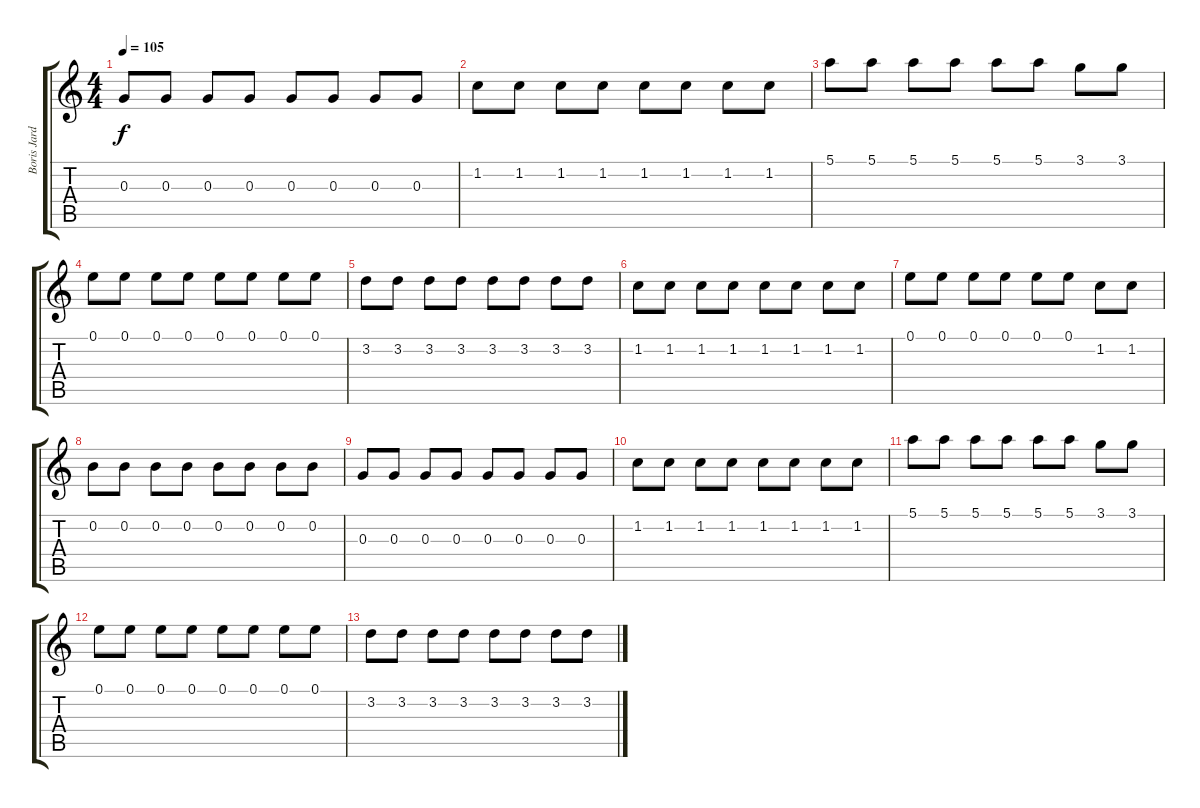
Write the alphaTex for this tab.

\track ("Boris Jardel (guitare solo)" "Boris Jard") {instrument distortionguitar}
\staff {score tabs}
\tuning (E4 B3 G3 D3 A2 E2) {hide}
\ts (4 4)
\tempo 105
\clef g2
\ks c
0.3.8{dy f} 0.3.8 0.3.8 0.3.8 0.3.8 0.3.8 0.3.8 0.3.8 |
1.2.8 1.2.8 1.2.8 1.2.8 1.2.8 1.2.8 1.2.8 1.2.8 |
5.1.8 5.1.8 5.1.8 5.1.8 5.1.8 5.1.8 3.1.8 3.1.8 |
0.1.8 0.1.8 0.1.8 0.1.8 0.1.8 0.1.8 0.1.8 0.1.8 |
3.2.8 3.2.8 3.2.8 3.2.8 3.2.8 3.2.8 3.2.8 3.2.8 |
1.2.8 1.2.8 1.2.8 1.2.8 1.2.8 1.2.8 1.2.8 1.2.8 |
0.1.8 0.1.8 0.1.8 0.1.8 0.1.8 0.1.8 1.2.8 1.2.8 |
0.2.8 0.2.8 0.2.8 0.2.8 0.2.8 0.2.8 0.2.8 0.2.8 |
0.3.8 0.3.8 0.3.8 0.3.8 0.3.8 0.3.8 0.3.8 0.3.8 |
1.2.8 1.2.8 1.2.8 1.2.8 1.2.8 1.2.8 1.2.8 1.2.8 |
5.1.8 5.1.8 5.1.8 5.1.8 5.1.8 5.1.8 3.1.8 3.1.8 |
0.1.8 0.1.8 0.1.8 0.1.8 0.1.8 0.1.8 0.1.8 0.1.8 |
3.2.8 3.2.8 3.2.8 3.2.8 3.2.8 3.2.8 3.2.8 3.2.8
